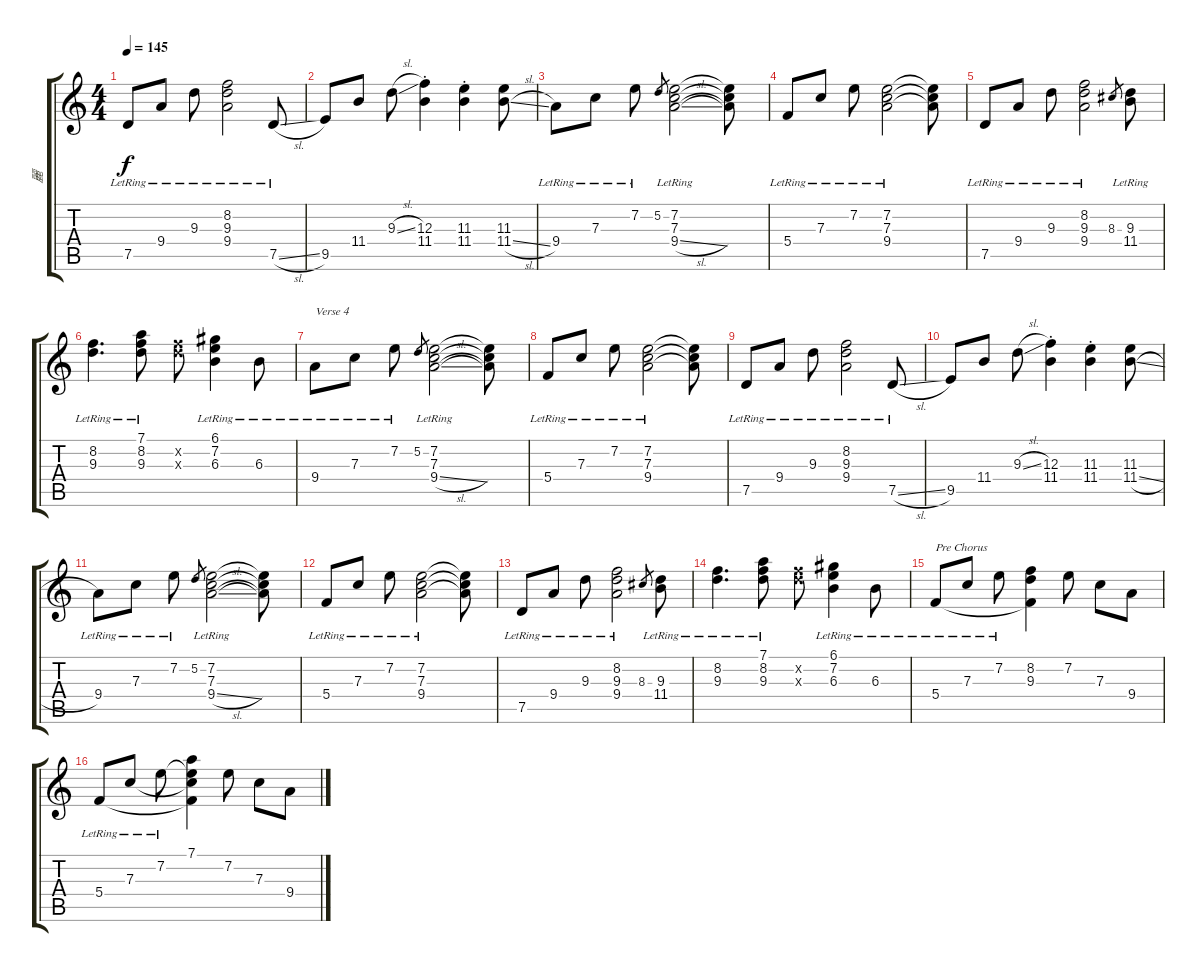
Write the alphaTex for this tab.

\track ("麗" "麗") {instrument acousticguitarnylon}
\staff {score tabs}
\tuning (D4 A3 F3 C3 G2 D2) {hide}
\ts (4 4)
\tempo 145
\clef g2
\ks c
7.5{lr}.8{dy f} 9.4{lr}.8 9.3{lr}.8 (8.2{lr} 9.3{lr} 9.4{lr}).2 7.5{sl lr}.8 |
9.5.8 11.4.8 9.3{sl}.8 (12.3{st} 11.4{st}).4 (11.3{st} 11.4{st}).4 (11.3 11.4{sl}).8 |
9.4{lr}.8 7.3{lr}.8 7.2{lr}.8 5.2.8{gr} (7.2{lr} 7.3{lr} 9.4{sl lr}).2 (7.2{t} 7.3{t} 9.4{t}).8 |
5.4{lr}.8 7.3{lr}.8 7.2{lr}.8 (7.2{lr} 7.3{lr} 9.4{lr}).2 (7.2{t} 7.3{t} 9.4{t}).8 |
7.5{lr}.8 9.4{lr}.8 9.3{lr}.8 (8.2{lr} 9.3{lr} 9.4{lr}).2 8.3.8{gr} (9.3{lr} 11.4).8 |
(8.2{lr} 9.3{lr}).4{d} (7.1{lr} 8.2{lr} 9.3{lr}).8 (8.2{x} 9.3{x}).8 (6.1{lr} 7.2{lr} 6.3{lr}).4 6.3{lr}.8 |
9.4{lr}.8{txt "Verse 4" instrument acousticguitarnylon} 7.3{lr}.8 7.2{lr}.8 5.2.8{gr} (7.2{lr} 7.3{lr} 9.4{sl lr}).2 (7.2{t} 7.3{t} 9.4{t}).8 |
5.4{lr}.8 7.3{lr}.8 7.2{lr}.8 (7.2{lr} 7.3{lr} 9.4{lr}).2 (7.2{t} 7.3{t} 9.4{t}).8 |
7.5{lr}.8 9.4{lr}.8 9.3{lr}.8 (8.2{lr} 9.3{lr} 9.4{lr}).2 7.5{sl lr}.8 |
9.5.8 11.4.8 9.3{sl}.8 (12.3{st} 11.4{st}).4 (11.3{st} 11.4{st}).4 (11.3 11.4{sl}).8 |
9.4{lr}.8 7.3{lr}.8 7.2{lr}.8 5.2.8{gr} (7.2{lr} 7.3{lr} 9.4{sl lr}).2 (7.2{t} 7.3{t} 9.4{t}).8 |
5.4{lr}.8 7.3{lr}.8 7.2{lr}.8 (7.2{lr} 7.3{lr} 9.4{lr}).2 (7.2{t} 7.3{t} 9.4{t}).8 |
7.5{lr}.8 9.4{lr}.8 9.3{lr}.8 (8.2{lr} 9.3{lr} 9.4{lr}).2 8.3.8{gr} (9.3{lr} 11.4).8 |
(8.2{lr} 9.3{lr}).4{d} (7.1{lr} 8.2{lr} 9.3{lr}).8 (8.2{x} 9.3{x}).8 (6.1{lr} 7.2{lr} 6.3{lr}).4 6.3{lr}.8 |
5.4{lr}.8{txt "Pre Chorus"} 7.3{lr}.8 7.2{lr}.8 (8.2 9.3 5.4{t}).4 7.2.8 7.3.8 9.4.8 |
5.4{lr}.8 7.3{lr}.8 7.2{lr}.8 (7.1 7.2{t} 7.3{t} 5.4{t}).4 7.2.8 7.3.8 9.4.8
